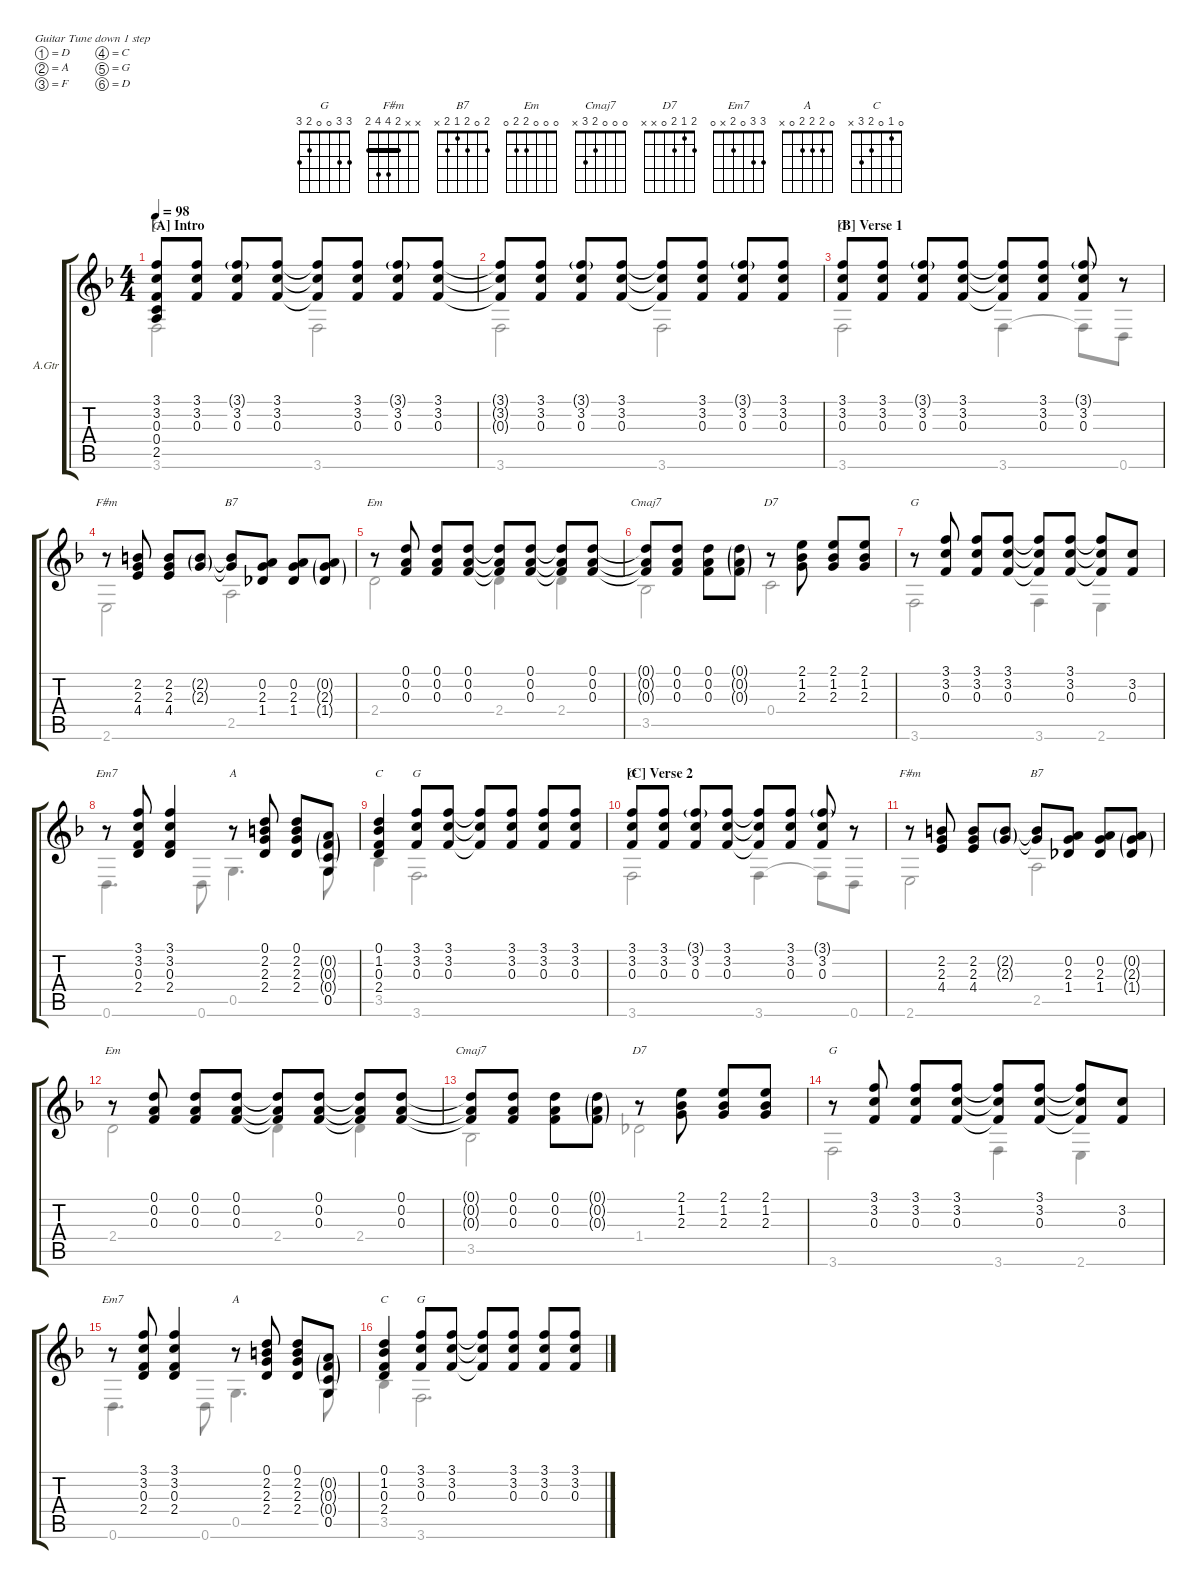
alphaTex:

\hideDynamics
\bracketExtendMode groupsimilarinstruments
\firstSystemTrackNameOrientation horizontal
\otherSystemsTrackNameOrientation horizontal
\track ("A.Guitar" "A.Gtr") {multiBarRest instrument acousticguitarsteel}
\staff {score tabs}
\tuning (D4 A3 F3 C3 G2 D2)
\chord ("G" 3 3 0 0 2 3)
\chord ("F#m" x x 2 4 4 2) {barre 2}
\chord ("B7" 2 0 2 1 2 x)
\chord ("Em" 0 0 0 2 2 0)
\chord ("Cmaj7" 0 0 0 2 3 x)
\chord ("D7" 2 1 2 0 x x)
\chord ("Em7" 3 3 0 2 x 0)
\chord ("A" 0 2 2 2 0 x)
\chord ("C" 0 1 0 2 3 x)
\voice
\ts (4 4)
\section ("A" "Intro")
\tempo 98
\clef g2
\scale
0.518199
\ks f
(3.1 3.2 0.3 0.4 2.5).8{ch "G" lyrics (0 "") lyrics (1 "") lyrics (2 "") lyrics (3 "") lyrics (4 "") dy mp instrument acousticguitarsteel} (3.1 3.2 0.3).8{lyrics (0 "") lyrics (1 "") lyrics (2 "") lyrics (3 "") lyrics (4 "")} (3.1{g} 3.2 0.3).8{lyrics (0 "") lyrics (1 "") lyrics (2 "") lyrics (3 "") lyrics (4 "")} (3.1 3.2 0.3).8{lyrics (0 "") lyrics (1 "") lyrics (2 "") lyrics (3 "") lyrics (4 "")} (3.1{t} 3.2{t} 0.3{t}).8{lyrics (0 "") lyrics (1 "") lyrics (2 "") lyrics (3 "") lyrics (4 "")} (3.1 3.2 0.3).8{lyrics (0 "") lyrics (1 "") lyrics (2 "") lyrics (3 "") lyrics (4 "")} (3.1{g} 3.2 0.3).8{lyrics (0 "") lyrics (1 "") lyrics (2 "") lyrics (3 "") lyrics (4 "")} (3.1 3.2 0.3).8{lyrics (0 "") lyrics (1 "") lyrics (2 "") lyrics (3 "") lyrics (4 "")} |
\scale
0.481469 (3.1{t} 3.2{t} 0.3{t}).8{lyrics (0 "") lyrics (1 "") lyrics (2 "") lyrics (3 "") lyrics (4 "")} (3.1 3.2 0.3).8{lyrics (0 "") lyrics (1 "") lyrics (2 "") lyrics (3 "") lyrics (4 "")} (3.1{g} 3.2 0.3).8{lyrics (0 "") lyrics (1 "") lyrics (2 "") lyrics (3 "") lyrics (4 "")} (3.1 3.2 0.3).8{lyrics (0 "") lyrics (1 "") lyrics (2 "") lyrics (3 "") lyrics (4 "")} (3.1{t} 3.2{t} 0.3{t}).8{lyrics (0 "") lyrics (1 "") lyrics (2 "") lyrics (3 "") lyrics (4 "")} (3.1 3.2 0.3).8{lyrics (0 "") lyrics (1 "") lyrics (2 "") lyrics (3 "") lyrics (4 "")} (3.1{g} 3.2 0.3).8{lyrics (0 "") lyrics (1 "") lyrics (2 "") lyrics (3 "") lyrics (4 "")} (3.1 3.2 0.3).8{lyrics (0 "") lyrics (1 "") lyrics (2 "") lyrics (3 "") lyrics (4 "")} |
\section ("B" "Verse 1")
(3.1 3.2 0.3).8{ch "G" lyrics (0 "") lyrics (1 "") lyrics (2 "") lyrics (3 "") lyrics (4 "")} (3.1 3.2 0.3).8{lyrics (0 "") lyrics (1 "") lyrics (2 "") lyrics (3 "") lyrics (4 "")} (3.1{g} 3.2 0.3).8{lyrics (0 "") lyrics (1 "") lyrics (2 "") lyrics (3 "") lyrics (4 "")} (3.1 3.2 0.3).8{lyrics (0 "") lyrics (1 "") lyrics (2 "") lyrics (3 "") lyrics (4 "")} (3.1{t} 0.3{t} 3.2{t}).8{lyrics (0 "") lyrics (1 "") lyrics (2 "") lyrics (3 "") lyrics (4 "")} (3.1 3.2 0.3).8{lyrics (0 "") lyrics (1 "") lyrics (2 "") lyrics (3 "") lyrics (4 "")} (3.1{g} 3.2 0.3).8{lyrics (0 "") lyrics (1 "") lyrics (2 "") lyrics (3 "") lyrics (4 "")} r.8{lyrics (0 "") lyrics (1 "") lyrics (2 "") lyrics (3 "") lyrics (4 "")} |
r.8{ch "F#m" lyrics (0 "") lyrics (1 "") lyrics (2 "") lyrics (3 "") lyrics (4 "")} (2.2 2.3 4.4).8{lyrics (0 "") lyrics (1 "") lyrics (2 "") lyrics (3 "") lyrics (4 "")} (2.2 2.3 4.4).8{lyrics (0 "") lyrics (1 "") lyrics (2 "") lyrics (3 "") lyrics (4 "")} (2.2{g} 2.3{g}).8{lyrics (0 "") lyrics (1 "") lyrics (2 "") lyrics (3 "") lyrics (4 "")} (2.2{t} 2.3{t}).8{ch "B7" lyrics (0 "") lyrics (1 "") lyrics (2 "") lyrics (3 "") lyrics (4 "")} (0.2 2.3 1.4).8{lyrics (0 "") lyrics (1 "") lyrics (2 "") lyrics (3 "") lyrics (4 "")} (0.2 2.3 1.4).8{lyrics (0 "") lyrics (1 "") lyrics (2 "") lyrics (3 "") lyrics (4 "")} (0.2{g} 2.3{g} 1.4{g}).8{lyrics (0 "") lyrics (1 "") lyrics (2 "") lyrics (3 "") lyrics (4 "")} |
r.8{ch "Em" lyrics (0 "") lyrics (1 "") lyrics (2 "") lyrics (3 "") lyrics (4 "")} (0.1 0.2 0.3).8{lyrics (0 "") lyrics (1 "") lyrics (2 "") lyrics (3 "") lyrics (4 "")} (0.1 0.2 0.3).8{lyrics (0 "") lyrics (1 "") lyrics (2 "") lyrics (3 "") lyrics (4 "")} (0.1 0.2 0.3).8{lyrics (0 "") lyrics (1 "") lyrics (2 "") lyrics (3 "") lyrics (4 "")} (0.1{t} 0.3{t} 0.2{t}).8{lyrics (0 "") lyrics (1 "") lyrics (2 "") lyrics (3 "") lyrics (4 "")} (0.1 0.2 0.3).8{lyrics (0 "") lyrics (1 "") lyrics (2 "") lyrics (3 "") lyrics (4 "")} (0.1{t} 0.3{t} 0.2{t}).8{lyrics (0 "") lyrics (1 "") lyrics (2 "") lyrics (3 "") lyrics (4 "")} (0.1 0.2 0.3).8{lyrics (0 "") lyrics (1 "") lyrics (2 "") lyrics (3 "") lyrics (4 "")} |
(0.1{t} 0.3{t} 0.2{t}).8{ch "Cmaj7" lyrics (0 "") lyrics (1 "") lyrics (2 "") lyrics (3 "") lyrics (4 "")} (0.1 0.2 0.3).8{lyrics (0 "") lyrics (1 "") lyrics (2 "") lyrics (3 "") lyrics (4 "")} (0.1 0.2 0.3).8{lyrics (0 "") lyrics (1 "") lyrics (2 "") lyrics (3 "") lyrics (4 "")} (0.1{g} 0.2{g} 0.3{g}).8{lyrics (0 "") lyrics (1 "") lyrics (2 "") lyrics (3 "") lyrics (4 "")} r.8{ch "D7" lyrics (0 "") lyrics (1 "") lyrics (2 "") lyrics (3 "") lyrics (4 "") beam invert} (2.1 1.2 2.3).8{lyrics (0 "") lyrics (1 "") lyrics (2 "") lyrics (3 "") lyrics (4 "")} (2.1 1.2 2.3).8{lyrics (0 "") lyrics (1 "") lyrics (2 "") lyrics (3 "") lyrics (4 "")} (2.1 1.2 2.3).8{lyrics (0 "") lyrics (1 "") lyrics (2 "") lyrics (3 "") lyrics (4 "")} |
r.8{ch "G" lyrics (0 "") lyrics (1 "") lyrics (2 "") lyrics (3 "") lyrics (4 "")} (3.1 3.2 0.3).8{lyrics (0 "") lyrics (1 "") lyrics (2 "") lyrics (3 "") lyrics (4 "")} (3.1 3.2 0.3).8{lyrics (0 "") lyrics (1 "") lyrics (2 "") lyrics (3 "") lyrics (4 "")} (3.1 3.2 0.3).8{lyrics (0 "") lyrics (1 "") lyrics (2 "") lyrics (3 "") lyrics (4 "")} (3.1{t} 3.2{t} 0.3{t}).8{lyrics (0 "") lyrics (1 "") lyrics (2 "") lyrics (3 "") lyrics (4 "")} (3.1 3.2 0.3).8{lyrics (0 "") lyrics (1 "") lyrics (2 "") lyrics (3 "") lyrics (4 "")} (0.3{t} 3.2{t} 3.1{t}).8{lyrics (0 "") lyrics (1 "") lyrics (2 "") lyrics (3 "") lyrics (4 "")} (3.2 0.3).8{lyrics (0 "") lyrics (1 "") lyrics (2 "") lyrics (3 "") lyrics (4 "")} |
r.8{ch "Em7" lyrics (0 "") lyrics (1 "") lyrics (2 "") lyrics (3 "") lyrics (4 "")} (3.2 0.3 2.4 3.1).8{lyrics (0 "") lyrics (1 "") lyrics (2 "") lyrics (3 "") lyrics (4 "")} (2.4 3.1 3.2 0.3).4{lyrics (0 "") lyrics (1 "") lyrics (2 "") lyrics (3 "") lyrics (4 "")} r.8{ch "A" lyrics (0 "") lyrics (1 "") lyrics (2 "") lyrics (3 "") lyrics (4 "")} (0.1 2.2 2.3 2.4).8{lyrics (0 "") lyrics (1 "") lyrics (2 "") lyrics (3 "") lyrics (4 "")} (0.1 2.2 2.3 2.4).8{lyrics (0 "") lyrics (1 "") lyrics (2 "") lyrics (3 "") lyrics (4 "")} (0.5 0.2{g} 0.3{g} 0.4{g}).8{lyrics (0 "") lyrics (1 "") lyrics (2 "") lyrics (3 "") lyrics (4 "")} |
(0.1 1.2 0.3 2.4).4{ch "C" lyrics (0 "") lyrics (1 "") lyrics (2 "") lyrics (3 "") lyrics (4 "")} (3.1 3.2 0.3).8{ch "G" lyrics (0 "") lyrics (1 "") lyrics (2 "") lyrics (3 "") lyrics (4 "")} (3.1 3.2 0.3).8{lyrics (0 "") lyrics (1 "") lyrics (2 "") lyrics (3 "") lyrics (4 "")} (3.1{t} 3.2{t} 0.3{t}).8{lyrics (0 "") lyrics (1 "") lyrics (2 "") lyrics (3 "") lyrics (4 "")} (3.1 3.2 0.3).8{lyrics (0 "") lyrics (1 "") lyrics (2 "") lyrics (3 "") lyrics (4 "")} (3.1 3.2 0.3).8{lyrics (0 "") lyrics (1 "") lyrics (2 "") lyrics (3 "") lyrics (4 "")} (3.1 3.2 0.3).8{lyrics (0 "") lyrics (1 "") lyrics (2 "") lyrics (3 "") lyrics (4 "")} |
\section ("C" "Verse 2")
(0.3 3.2 3.1).8{ch "G"} (3.1 3.2 0.3).8 (3.1{g} 3.2 0.3).8 (3.1 3.2 0.3).8 (3.1{t} 0.3{t} 3.2{t}).8 (3.1 3.2 0.3).8 (3.1{g} 3.2 0.3).8 r.8 |
r.8{ch "F#m"} (2.2 2.3 4.4).8 (2.2 2.3 4.4).8 (2.2{g} 2.3{g}).8 (2.2{t} 2.3{t}).8{ch "B7"} (0.2 2.3 1.4).8 (0.2 2.3 1.4).8 (0.2{g} 2.3{g} 1.4{g}).8 |
r.8{ch "Em"} (0.1 0.2 0.3).8 (0.1 0.2 0.3).8 (0.1 0.2 0.3).8 (0.1{t} 0.3{t} 0.2{t}).8 (0.1 0.2 0.3).8 (0.1{t} 0.3{t} 0.2{t}).8 (0.1 0.2 0.3).8 |
(0.1{t} 0.3{t} 0.2{t}).8{ch "Cmaj7"} (0.1 0.2 0.3).8 (0.1 0.2 0.3).8 (0.1{g} 0.2{g} 0.3{g}).8 r.8{ch "D7" beam invert} (2.1 1.2 2.3).8 (2.1 1.2 2.3).8 (2.1 1.2 2.3).8 |
r.8{ch "G"} (3.1 3.2 0.3).8 (3.1 3.2 0.3).8 (3.1 3.2 0.3).8 (3.1{t} 3.2{t} 0.3{t}).8 (3.1 3.2 0.3).8 (0.3{t} 3.2{t} 3.1{t}).8 (3.2 0.3).8 |
r.8{ch "Em7"} (3.2 0.3 2.4 3.1).8 (2.4 3.1 3.2 0.3).4 r.8{ch "A"} (0.1 2.2 2.3 2.4).8 (0.1 2.2 2.3 2.4).8 (0.5 0.2{g} 0.3{g} 0.4{g}).8 |
(0.1 1.2 0.3 2.4).4{ch "C" lyrics (0 "") lyrics (1 "") lyrics (2 "") lyrics (3 "") lyrics (4 "")} (3.1 3.2 0.3).8{ch "G" lyrics (0 "") lyrics (1 "") lyrics (2 "") lyrics (3 "") lyrics (4 "")} (3.1 3.2 0.3).8{lyrics (0 "") lyrics (1 "") lyrics (2 "") lyrics (3 "") lyrics (4 "")} (3.1{t} 3.2{t} 0.3{t}).8{lyrics (0 "") lyrics (1 "") lyrics (2 "") lyrics (3 "") lyrics (4 "")} (3.1 3.2 0.3).8{lyrics (0 "") lyrics (1 "") lyrics (2 "") lyrics (3 "") lyrics (4 "")} (3.1 3.2 0.3).8{lyrics (0 "") lyrics (1 "") lyrics (2 "") lyrics (3 "") lyrics (4 "")} (3.1 3.2 0.3).8{lyrics (0 "") lyrics (1 "") lyrics (2 "") lyrics (3 "") lyrics (4 "")}
\voice
\clef g2
\ottava regular
\simile none
\scale
0.518199
\ks f
3.6.2{dy mp} 3.6.2 |
\scale
0.481469 3.6.2 3.6.2 |
3.6.2 3.6.4 3.6{t}.8 0.6.8 |
2.6.2 2.5.2 |
2.4.2 2.4.4 2.4.4 |
3.5.2 0.4.2 |
3.6.2 3.6.4 2.6.4 |
0.6.4{d} 0.6.8 0.5.4{d dy mf} 0.5.8{dy mp} |
3.5.4 3.6.2{d} |
3.6.2 3.6.4 3.6{t}.8 0.6.8 |
2.6.2 2.5.2 |
2.4.2 2.4.4 2.4.4 |
3.5.2 1.4.2 |
3.6.2 3.6.4 2.6.4 |
0.6.4{d} 0.6.8 0.5.4{d} 0.5.8 |
3.5.4 3.6.2{d}
